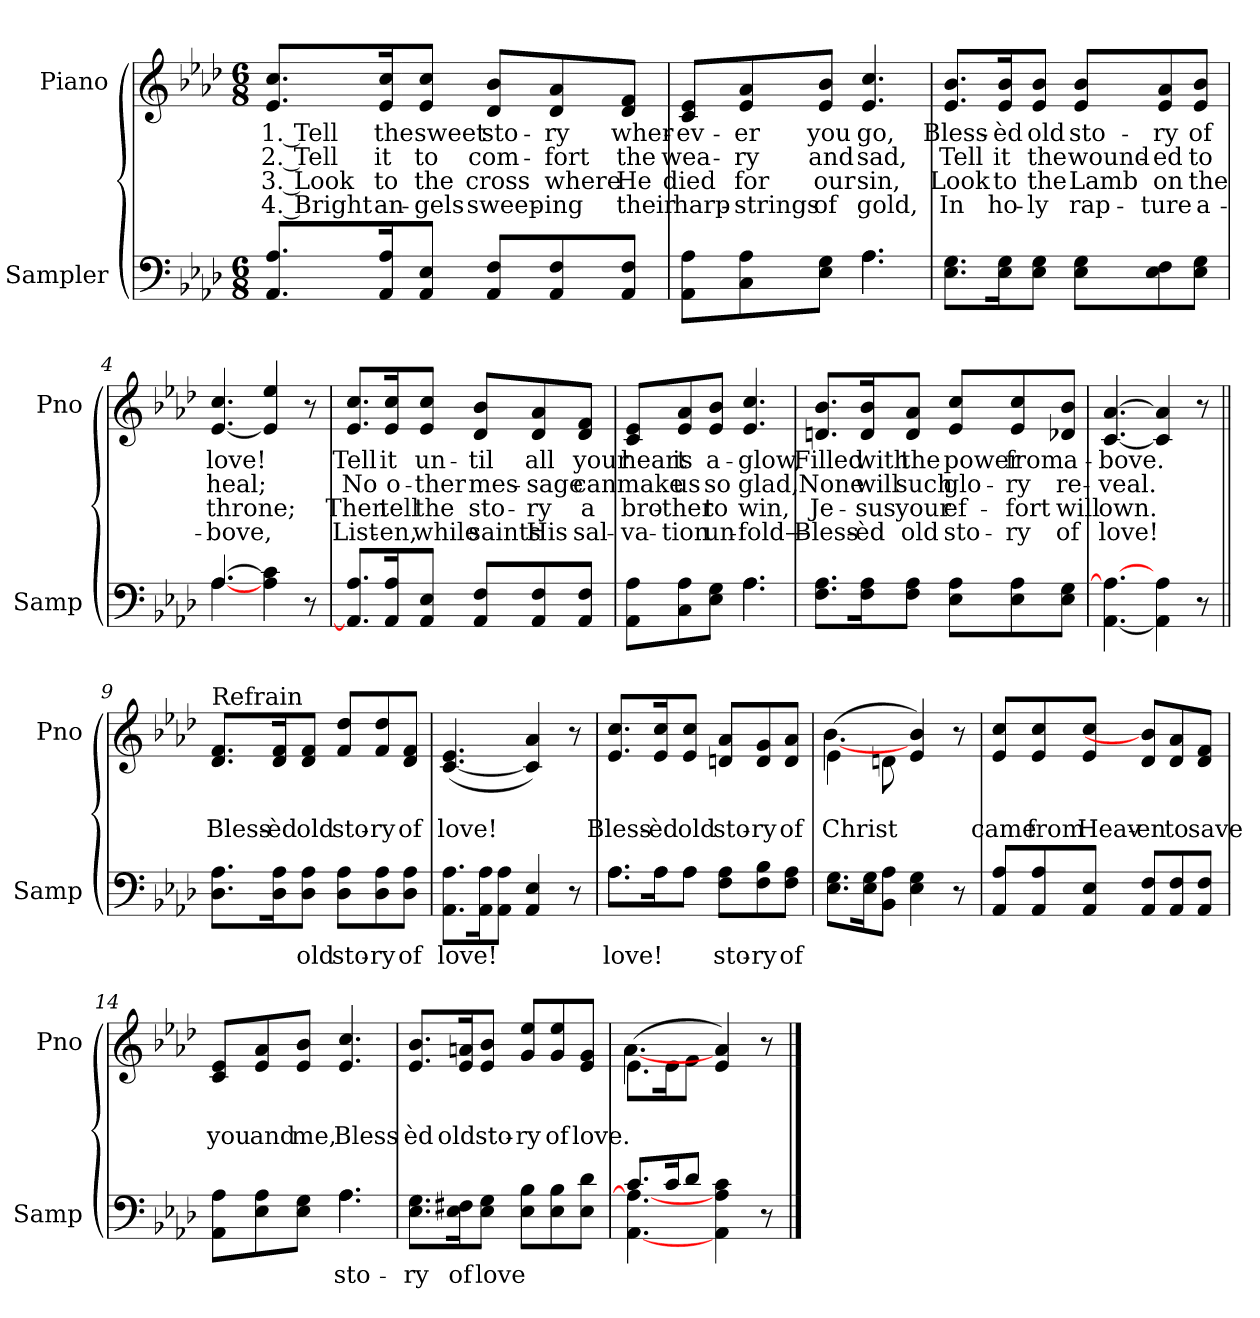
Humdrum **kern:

**kern	**text	**kern	**text	**text	**text	**text
*part2	*part2	*part1	*part1	*part1	*part1	*part1
*staff2	*staff2	*staff1	*staff1	*staff1	*staff1	*staff1
*I"Sampler	*	*I"Piano	*	*	*	*
*I'Samp	*	*I'Pno	*	*	*	*
*clefF4	*	*clefG2	*	*	*	*
*k[b-e-a-d-]	*	*k[b-e-a-d-]	*	*	*	*
*A-:	*	*A-:	*	*	*	*
*M6/8	*	*M6/8	*	*	*	*
=1	=1	=1	=1	=1	=1	=1
8.AA-/ 8.A-/L	.	8.e-/ 8.cc/L	1. Tell	2. Tell	3. Look	4. Bright
16AA-/ 16A-/K	.	16e-/ 16cc/K	the	it	to	an-
8AA-/ 8E-/J	.	8e-/ 8cc/J	sweet	to	the	-gels
8AA-/ 8F/L	.	8d-/ 8b-/L	sto-	com-	cross	sweep-
8AA-/ 8F/	.	8d-/ 8a-/	-ry	-fort	where	-ing
8AA-/ 8F/J	.	8d-/ 8f/J	wher-	the	He	their
=2	=2	=2	=2	=2	=2	=2
*^	*	*	*	*	*	*
8AA-\ 8A-\L	4.ryy	.	8c/ 8e-/L	-ev-	wea-	died	harp-
8C\ 8A-\	.	.	8e-/ 8a-/	-er	-ry	for	-strings
8E-\ 8G\J	.	.	8e-/ 8b-/J	you	and	our	of
4.A-\	4.A-	.	4.e- 4.cc	go,	sad,	sin,	gold,
*v	*v	*	*	*	*	*	*
=3	=3	=3	=3	=3	=3	=3
8.E-\ 8.G\L	.	8.e-/ 8.b-/L	Bless-	Tell	Look	In
16E-\ 16G\K	.	16e-/ 16b-/K	-èd	it	to	ho-
8E-\ 8G\J	.	8e-/ 8b-/J	old	the	the	-ly
8E-\ 8G\L	.	8e-/ 8b-/L	sto-	wound-	Lamb	rap-
8E-\ 8F\	.	8e-/ 8a-/	-ry	-ed	on	-ture
8E-\ 8G\J	.	8e-/ 8b-/J	of	to	the	a-
=4	=4	=4	=4	=4	=4	=4
*^	*	*	*	*	*	*
[4.A-/	[4.A-	.	[4.e- 4.cc	love!	heal;	throne;	-bove,
4A-] 4c	4.ryy	.	4e-] 4ee-	.	.	.	.
8r	.	.	8r	.	.	.	.
*v	*v	*	*	*	*	*	*
=5	=5	=5	=5	=5	=5	=5
8.AA-]/ 8.A-/L	.	8.e-/ 8.cc/L	Tell	No	Then	List-
16AA-/ 16A-/K	.	16e-/ 16cc/K	it	o-	tell	-en,
8AA-/ 8E-/J	.	8e-/ 8cc/J	un-	-ther	the	while
8AA-/ 8F/L	.	8d-/ 8b-/L	-til	mes-	sto-	saints
8AA-/ 8F/	.	8d-/ 8a-/	all	-sage	-ry	His
8AA-/ 8F/J	.	8d-/ 8f/J	your	can	a	sal-
=6	=6	=6	=6	=6	=6	=6
*^	*	*	*	*	*	*
8AA-\ 8A-\L	4.ryy	.	8c/ 8e-/L	heart	make	bro-	-va-
8C\ 8A-\	.	.	8e-/ 8a-/	is	us	-ther	-tion
8E-\ 8G\J	.	.	8e-/ 8b-/J	a-	so	to	un-
4.A-\	4.A-	.	4.e- 4.cc	-glow,	glad,	win,	-fold—
*v	*v	*	*	*	*	*	*
=7	=7	=7	=7	=7	=7	=7
8.F\ 8.A-\L	.	8.dn/ 8.b-/L	Filled	None	Je-	Bless-
16F\ 16A-\K	.	16d/ 16b-/K	with	will	-sus	-èd
8F\ 8A-\J	.	8d/ 8a-/J	the	such	your	old
8E-\ 8A-\L	.	8e-/ 8cc/L	power	glo-	ef-	sto-
8E-\ 8A-\	.	8e-/ 8cc/	from	-ry	-fort	-ry
8E-\ 8G\J	.	8d-X/ 8b-/J	a-	re-	will	of
=8	=8	=8	=8	=8	=8	=8
[4.AA- 4.A-_	.	[4.c [4.a-	-bove.	-veal.	own.	love!
4AA-] 4A-	.	4c] 4a-]	.	.	.	.
8r	.	8r	.	.	.	.
=9||	=9||	=9||	=9||	=9||	=9||	=9||
!	!	!LO:TX:t=Refrain	!	!	!	!
8.D-\ 8.A-\L	.	8.d-/ 8.f/L	.	Bless-	.	.
16D-\ 16A-\K	.	16d-/ 16f/K	.	-èd	.	.
8D-\ 8A-\J	old	8d-/ 8f/J	.	old	.	.
8D-\ 8A-\L	sto-	8f/ 8dd-/L	.	sto-	.	.
8D-\ 8A-\	-ry	8f/ 8dd-/	.	-ry	.	.
8D-\ 8A-\J	of	8d-/ 8f/J	.	of	.	.
=10	=10	=10	=10	=10	=10	=10
8.AA-\ 8.A-\L	love!	([4.c 4.e-	.	love!	.	.
16AA-\ 16A-\K	.	.	.	.	.	.
8AA-\ 8A-\J	.	.	.	.	.	.
4AA- 4E-	.	4c] 4a-)	.	.	.	.
8r	.	8r	.	.	.	.
=11	=11	=11	=11	=11	=11	=11
*^	*	*	*	*	*	*
8.A-\L	8.A-\L	love!	8.e-/ 8.cc/L	.	Bless-	.	.
16A-\K	16A-\K	.	16e-/ 16cc/K	.	-èd	.	.
8A-\J	8A-\J	.	8e-/ 8cc/J	.	old	.	.
8F\ 8A-\L	4.ryy	sto-	8dn/ 8a-/L	.	sto-	.	.
8F\ 8B-\	.	-ry	8d/ 8g/	.	-ry	.	.
8F\ 8A-\J	.	of	8d/ 8a-/J	.	of	.	.
*v	*v	*	*	*	*	*	*
=12	=12	=12	=12	=12	=12	=12
*	*	*^	*	*	*	*
8.E-\ 8.G\L	.	(4e-\	[4.b-	.	Christ	.	.
16E-\ 16G\K	.	.	.	.	.	.	.
8BB-\ 8A-\J	.	8dn\	.	.	.	.	.
4E- 4G	.	4e- 4b-)	4.ryy	.	.	.	.
8r	.	8r	.	.	.	.	.
*	*	*v	*v	*	*	*	*
=13	=13	=13	=13	=13	=13	=13
8AA-/ 8A-/L	.	8e-/ 8cc/L	.	came	.	.
8AA-/ 8A-/	.	8e-/ 8cc/	.	from	.	.
8AA-/ 8E-/J	.	8e-/ 8cc/J	.	Heav-	.	.
8AA-/ 8F/L	.	8d-/ 8b-]/L	.	-en	.	.
8AA-/ 8F/	.	8d-/ 8a-/	.	to	.	.
8AA-/ 8F/J	.	8d-/ 8f/J	.	save	.	.
=14	=14	=14	=14	=14	=14	=14
*^	*	*	*	*	*	*
8AA-\ 8A-\L	4.ryy	.	8c/ 8e-/L	.	you	.	.
8E-\ 8A-\	.	.	8e-/ 8a-/	.	and	.	.
8E-\ 8G\J	.	.	8e-/ 8b-/J	.	me,	.	.
4.A-\	4.A-	sto-	4.e- 4.cc	.	Bless-	.	.
*v	*v	*	*	*	*	*	*
=15	=15	=15	=15	=15	=15	=15
8.E-\ 8.G\L	-ry	8.e-/ 8.b-/L	.	-èd	.	.
16E-\ 16F#X\K	of	16e-/ 16an/K	.	old	.	.
8E-\ 8G\J	love	8e-/ 8b-/J	.	sto-	.	.
8E-\ 8B-\L	.	8g/ 8ee-/L	.	-ry	.	.
8E-\ 8B-\	.	8g/ 8ee-/	.	of	.	.
8E-\ 8d-\J	.	8e-/ 8g/J	.	love.	.	.
=16	=16	=16	=16	=16	=16	=16
*^	*	*^	*	*	*	*
8.c/L	[4.AA- 4.A-_	.	(8.e-\L	[4.a-	.	.	.	.
16c/K	.	.	16e-\K	.	.	.	.	.
8d-/J	.	.	8f\J	.	.	.	.	.
4AA- 4A- 4c	4.ryy	.	4e- 4a-)	4.ryy	.	.	.	.
8r	.	.	8r	.	.	.	.	.
*v	*v	*	*	*	*	*	*	*
*	*	*v	*v	*	*	*	*
==	==	==	==	==	==	==
*-	*-	*-	*-	*-	*-	*-
